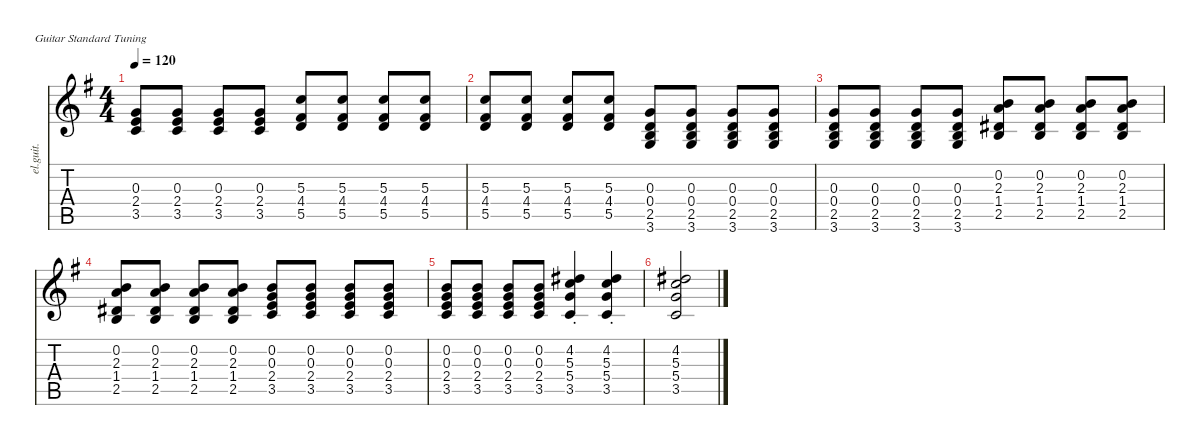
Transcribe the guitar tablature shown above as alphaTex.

\defaultSystemsLayout 4
\hideDynamics
\bracketExtendMode nobrackets
\track ("Clean Guitar" "el.guit.") {instrument electricguitarclean}
\staff {score tabs}
\tuning (E4 B3 G3 D3 A2 E2)
\ts (4 4)
\tempo 120
\clef g2
\ks g
(3.5{acc forcenatural} 2.4{acc forcenatural} 0.3{acc forcenatural}).8{dy mf beam Up} (3.5{acc forcenatural} 2.4{acc forcenatural} 0.3{acc forcenatural}).8{beam Up} (3.5{acc forcenatural} 2.4{acc forcenatural} 0.3{acc forcenatural}).8{beam Up} (3.5{acc forcenatural} 2.4{acc forcenatural} 0.3{acc forcenatural}).8{beam Up} (5.5{acc forcenatural} 4.4{acc #} 5.3{acc forcenatural}).8{beam Up} (5.5{acc forcenatural} 4.4{acc #} 5.3{acc forcenatural}).8{beam Up} (5.5{acc forcenatural} 4.4{acc #} 5.3{acc forcenatural}).8{beam Up} (5.5{acc forcenatural} 4.4{acc #} 5.3{acc forcenatural}).8{beam Up} |
(5.5{acc forcenatural} 4.4{acc #} 5.3{acc forcenatural}).8{beam Up} (5.5{acc forcenatural} 4.4{acc #} 5.3{acc forcenatural}).8{beam Up} (5.5{acc forcenatural} 4.4{acc #} 5.3{acc forcenatural}).8{beam Up} (5.5{acc forcenatural} 4.4{acc #} 5.3{acc forcenatural}).8{beam Up} (3.6{acc forcenatural} 2.5{acc forcenatural} 0.4{acc forcenatural} 0.3{acc forcenatural}).8{beam Up} (3.6{acc forcenatural} 2.5{acc forcenatural} 0.4{acc forcenatural} 0.3{acc forcenatural}).8{beam Up} (3.6{acc forcenatural} 2.5{acc forcenatural} 0.4{acc forcenatural} 0.3{acc forcenatural}).8{beam Up} (3.6{acc forcenatural} 2.5{acc forcenatural} 0.4{acc forcenatural} 0.3{acc forcenatural}).8{beam Up} |
(3.6{acc forcenatural} 2.5{acc forcenatural} 0.4{acc forcenatural} 0.3{acc forcenatural}).8{beam Up} (3.6{acc forcenatural} 2.5{acc forcenatural} 0.4{acc forcenatural} 0.3{acc forcenatural}).8{beam Up} (3.6{acc forcenatural} 2.5{acc forcenatural} 0.4{acc forcenatural} 0.3{acc forcenatural}).8{beam Up} (3.6{acc forcenatural} 2.5{acc forcenatural} 0.4{acc forcenatural} 0.3{acc forcenatural}).8{beam Up} (2.5{acc forcenatural} 1.4{acc #} 2.3{acc forcenatural} 0.2{acc forcenatural}).8{beam Up} (2.5{acc forcenatural} 1.4{acc #} 2.3{acc forcenatural} 0.2{acc forcenatural}).8{beam Up} (2.5{acc forcenatural} 1.4{acc #} 2.3{acc forcenatural} 0.2{acc forcenatural}).8{beam Up} (2.5{acc forcenatural} 1.4{acc #} 2.3{acc forcenatural} 0.2{acc forcenatural}).8{beam Up} |
(2.5{acc forcenatural} 1.4{acc #} 2.3{acc forcenatural} 0.2{acc forcenatural}).8{beam Up} (2.5{acc forcenatural} 1.4{acc #} 2.3{acc forcenatural} 0.2{acc forcenatural}).8{beam Up} (2.5{acc forcenatural} 1.4{acc #} 2.3{acc forcenatural} 0.2{acc forcenatural}).8{beam Up} (2.5{acc forcenatural} 1.4{acc #} 2.3{acc forcenatural} 0.2{acc forcenatural}).8{beam Up} (3.5{acc forcenatural} 2.4{acc forcenatural} 0.3{acc forcenatural} 0.2{acc forcenatural}).8{beam Up} (3.5{acc forcenatural} 2.4{acc forcenatural} 0.3{acc forcenatural} 0.2{acc forcenatural}).8{beam Up} (3.5{acc forcenatural} 2.4{acc forcenatural} 0.3{acc forcenatural} 0.2{acc forcenatural}).8{beam Up} (3.5{acc forcenatural} 2.4{acc forcenatural} 0.3{acc forcenatural} 0.2{acc forcenatural}).8{beam Up} |
(3.5{acc forcenatural} 2.4{acc forcenatural} 0.3{acc forcenatural} 0.2{acc forcenatural}).8{beam Up} (3.5{acc forcenatural} 2.4{acc forcenatural} 0.3{acc forcenatural} 0.2{acc forcenatural}).8{beam Up} (3.5{acc forcenatural} 2.4{acc forcenatural} 0.3{acc forcenatural} 0.2{acc forcenatural}).8{beam Up} (3.5{acc forcenatural} 2.4{acc forcenatural} 0.3{acc forcenatural} 0.2{acc forcenatural}).8{beam Up} (3.5{st acc forcenatural} 5.4{st acc forcenatural} 5.3{st acc forcenatural} 4.2{st acc #}).4{beam Up} (3.5{st acc forcenatural} 5.4{st acc forcenatural} 5.3{st acc forcenatural} 4.2{st acc #}).4{beam Up} |
(3.5{acc forcenatural} 5.4{acc forcenatural} 5.3{acc forcenatural} 4.2{acc #}).2{beam Up}
